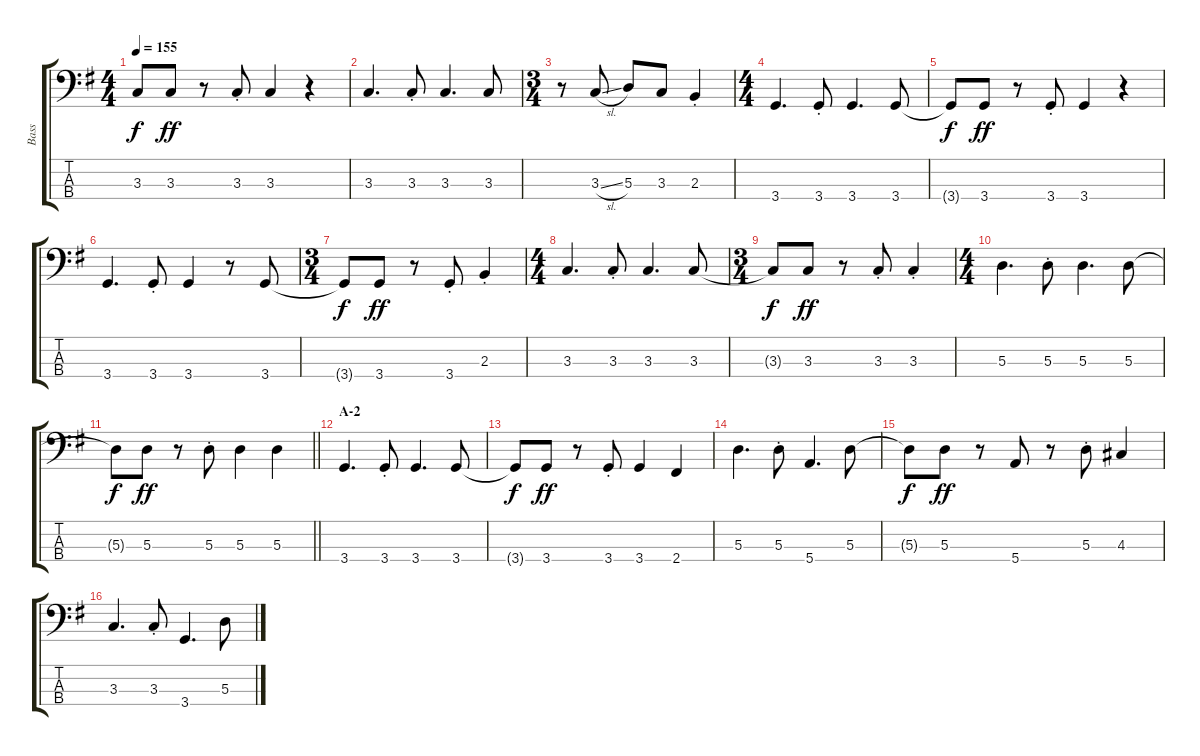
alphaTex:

\track ("Bass" "Bass") {instrument electricbasspick}
\staff {score tabs}
\tuning (G2 D2 A1 E1) {hide}
\ts (4 4)
\tempo 155
\clef f4
\ks g
3.3{t}.8{dy f} 3.3.8{dy ff} r.8 3.3{st}.8 3.3.4 r.4 |
3.3.4{d} 3.3{st}.8 3.3.4{d} 3.3.8 |
\ts (3 4)
r.8 3.3{sl}.8 5.3.8 3.3.8 2.3{st}.4 |
\ts (4 4)
3.4.4{d} 3.4{st}.8 3.4.4{d} 3.4.8 |
3.4{t}.8{dy f} 3.4.8{dy ff} r.8 3.4{st}.8 3.4.4 r.4 |
3.4.4{d} 3.4{st}.8 3.4.4 r.8 3.4.8 |
\ts (3 4)
3.4{t}.8{dy f} 3.4.8{dy ff} r.8 3.4{st}.8 2.3{st}.4 |
\ts (4 4)
3.3.4{d} 3.3{st}.8 3.3.4{d} 3.3.8 |
\ts (3 4)
3.3{t}.8{dy f} 3.3.8{dy ff} r.8 3.3{st}.8 3.3{st}.4 |
\ts (4 4)
5.3.4{d} 5.3{st}.8 5.3.4{d} 5.3.8 |
\barLineRight lightlight
5.3{t}.8{dy f} 5.3.8{dy ff} r.8 5.3{st}.8 5.3.4 5.3.4 |
\section ("" "A-2")
3.4.4{d} 3.4{st}.8 3.4.4{d} 3.4.8 |
3.4{t}.8{dy f} 3.4.8{dy ff} r.8 3.4{st}.8 3.4.4 2.4.4 |
5.3.4{d} 5.3{st}.8 5.4.4{d} 5.3.8 |
5.3{t}.8{dy f} 5.3.8{dy ff} r.8 5.4.8 r.8 5.3{st}.8 4.3.4 |
3.3.4{d} 3.3{st}.8 3.4.4{d} 5.3{sl}.8
